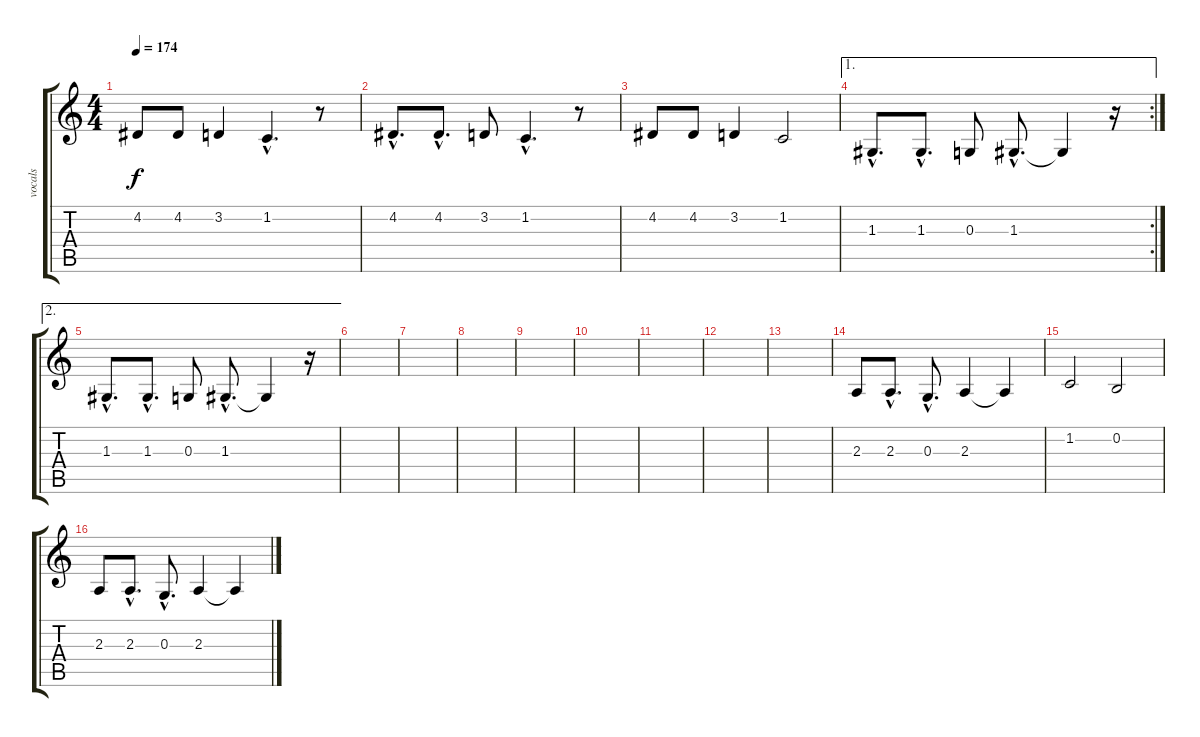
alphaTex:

\track ("vocals" "vocals") {instrument lead2sawtooth}
\staff {score tabs}
\tuning (E4 B3 G3 D3 A2 E2) {hide}
\ts (4 4)
\tempo 174
\clef g2
\ks c
4.2.8{dy f} 4.2.8 3.2.4 1.2{hac}.4{d} r.8 |
4.2{hac}.8{d} 4.2{hac}.8{d} 3.2.8 1.2{hac}.4{d} r.8 |
4.2.8 4.2.8 3.2.4 1.2.2 |
\ae 1
\rc 2
1.3{hac}.8{d} 1.3{hac}.8{d} 0.3.8 1.3{hac}.8{d} 1.3{t}.4 r.16 |
\ae 2
1.3{hac}.8{d} 1.3{hac}.8{d} 0.3.8 1.3{hac}.8{d} 1.3{t}.4 r.16 |
|
|
|
|
|
|
|
|
2.3.8 2.3{hac}.8{d} 0.3{hac}.8{d} 2.3.4 2.3{t}.4 |
1.2.2 0.2.2 |
2.3.8 2.3{hac}.8{d} 0.3{hac}.8{d} 2.3.4 2.3{t}.4
